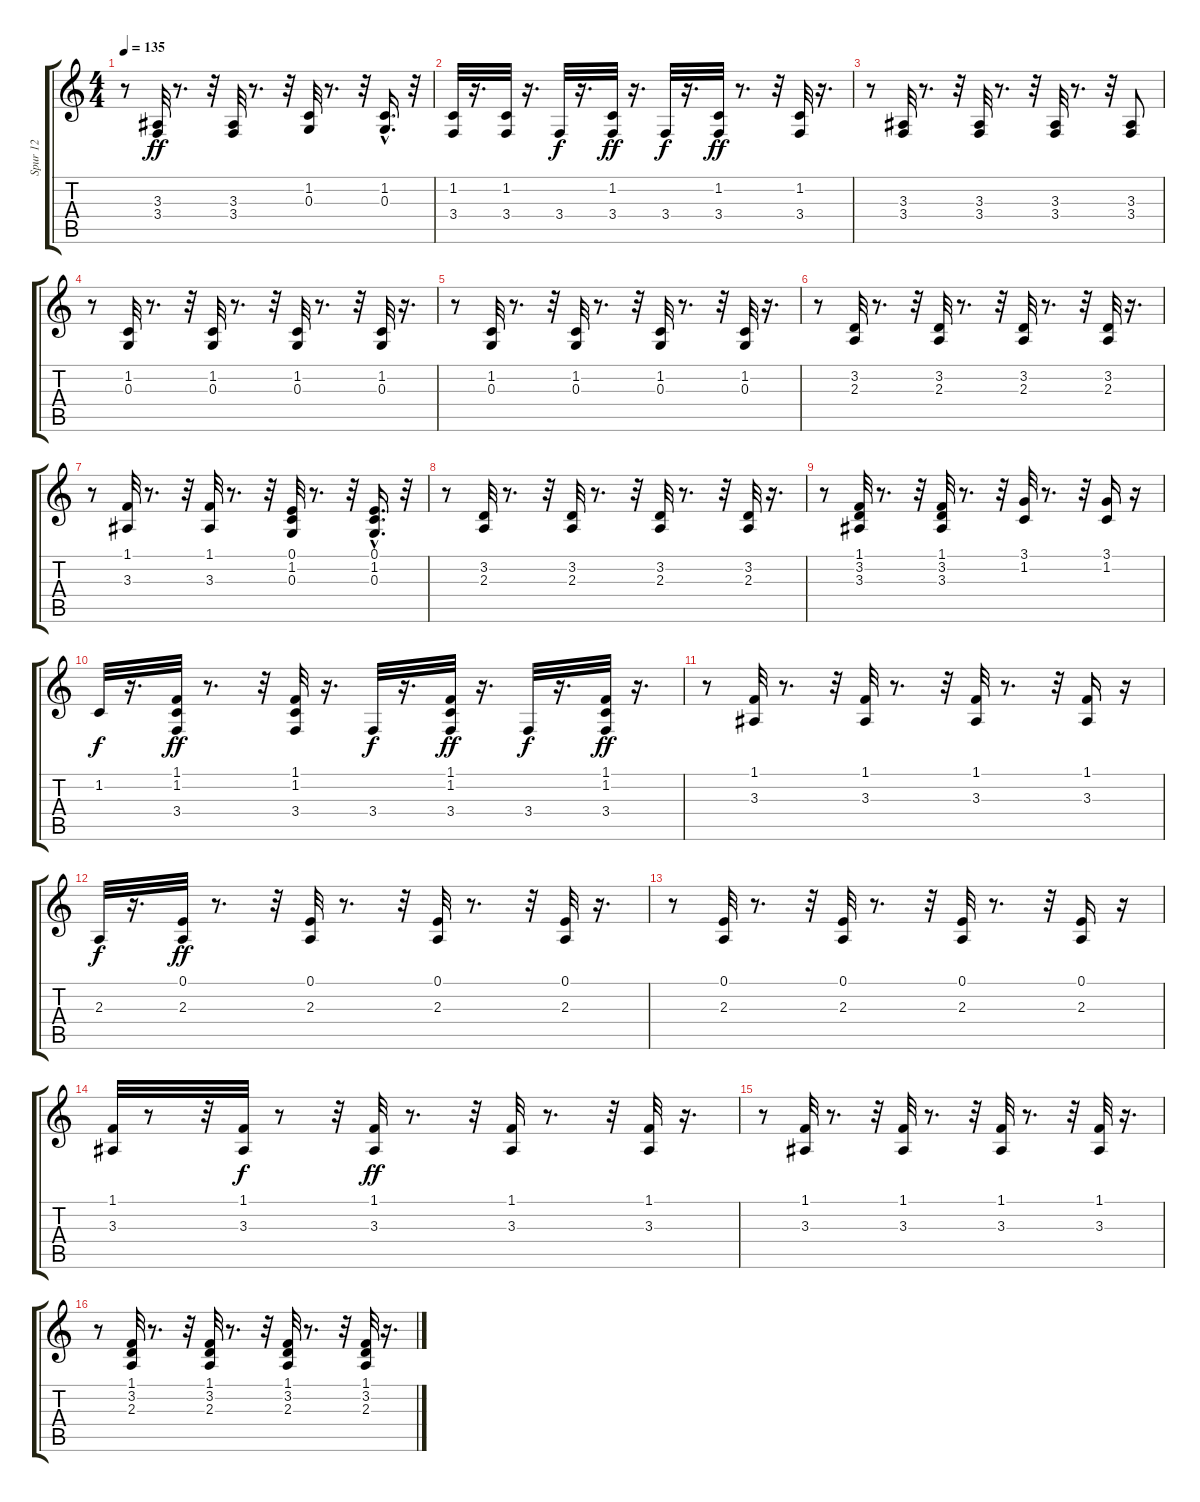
\track ("Spur 12" "Spur 12") {instrument lead2sawtooth}
\staff {score tabs}
\tuning (E4 B3 G3 D3 A2 E2) {hide}
\ts (4 4)
\tempo 135
\clef g2
\ks c
r.8{dy ff} (3.3 3.4).32 r.8{d} r.32 (3.3 3.4).32 r.8{d} r.32 (1.2 0.3).32 r.8{d} r.32 (1.2{hac} 0.3{hac}).16{d} r.32 |
(1.2 3.4).32 r.16{d} (1.2 3.4).32 r.16{d} 3.4.32{dy f} r.16{d} (1.2 3.4).32{dy ff} r.16{d} 3.4.32{dy f} r.16{d} (1.2 3.4).32{dy ff} r.8{d} r.32 (1.2 3.4).32 r.16{d} |
r.8 (3.3 3.4).32 r.8{d} r.32 (3.3 3.4).32 r.8{d} r.32 (3.3 3.4).32 r.8{d} r.32 (3.3 3.4).8 |
r.8 (1.2 0.3).32 r.8{d} r.32 (1.2 0.3).32 r.8{d} r.32 (1.2 0.3).32 r.8{d} r.32 (1.2 0.3).32 r.16{d} |
r.8 (1.2 0.3).32 r.8{d} r.32 (1.2 0.3).32 r.8{d} r.32 (1.2 0.3).32 r.8{d} r.32 (1.2 0.3).32 r.16{d} |
r.8 (3.2 2.3).32 r.8{d} r.32 (3.2 2.3).32 r.8{d} r.32 (3.2 2.3).32 r.8{d} r.32 (3.2 2.3).32 r.16{d} |
r.8 (1.1 3.3).32 r.8{d} r.32 (1.1 3.3).32 r.8{d} r.32 (0.1 1.2 0.3).32 r.8{d} r.32 (0.1{hac} 1.2 0.3{hac}).16{d} r.32 |
r.8 (3.2 2.3).32 r.8{d} r.32 (3.2 2.3).32 r.8{d} r.32 (3.2 2.3).32 r.8{d} r.32 (3.2 2.3).32 r.16{d} |
r.8 (1.1 3.2 3.3).32 r.8{d} r.32 (1.1 3.2 3.3).32 r.8{d} r.32 (3.1 1.2).32 r.8{d} r.32 (3.1 1.2).16 r.16 |
1.2.32{dy f} r.16{d} (1.1 1.2 3.4).32{dy ff} r.8{d} r.32 (1.1 1.2 3.4).32 r.16{d} 3.4.32{dy f} r.16{d} (1.1 1.2 3.4).32{dy ff} r.16{d} 3.4.32{dy f} r.16{d} (1.1 1.2 3.4).32{dy ff} r.16{d} |
r.8 (1.1 3.3).32 r.8{d} r.32 (1.1 3.3).32 r.8{d} r.32 (1.1 3.3).32 r.8{d} r.32 (1.1 3.3).16 r.16 |
2.3.32{dy f} r.16{d} (0.1 2.3).32{dy ff} r.8{d} r.32 (0.1 2.3).32 r.8{d} r.32 (0.1 2.3).32 r.8{d} r.32 (0.1 2.3).32 r.16{d} |
r.8 (0.1 2.3).32 r.8{d} r.32 (0.1 2.3).32 r.8{d} r.32 (0.1 2.3).32 r.8{d} r.32 (0.1 2.3).16 r.16 |
(1.1 3.3).32 r.8 r.32 (1.1 3.3).32{dy f} r.8 r.32 (1.1 3.3).32{dy ff} r.8{d} r.32 (1.1 3.3).32 r.8{d} r.32 (1.1 3.3).32 r.16{d} |
r.8 (1.1 3.3).32 r.8{d} r.32 (1.1 3.3).32 r.8{d} r.32 (1.1 3.3).32 r.8{d} r.32 (1.1 3.3).32 r.16{d} |
r.8 (1.1 3.2 2.3).32 r.8{d} r.32 (1.1 3.2 2.3).32 r.8{d} r.32 (1.1 3.2 2.3).32 r.8{d} r.32 (1.1 3.2 2.3).32 r.16{d}
